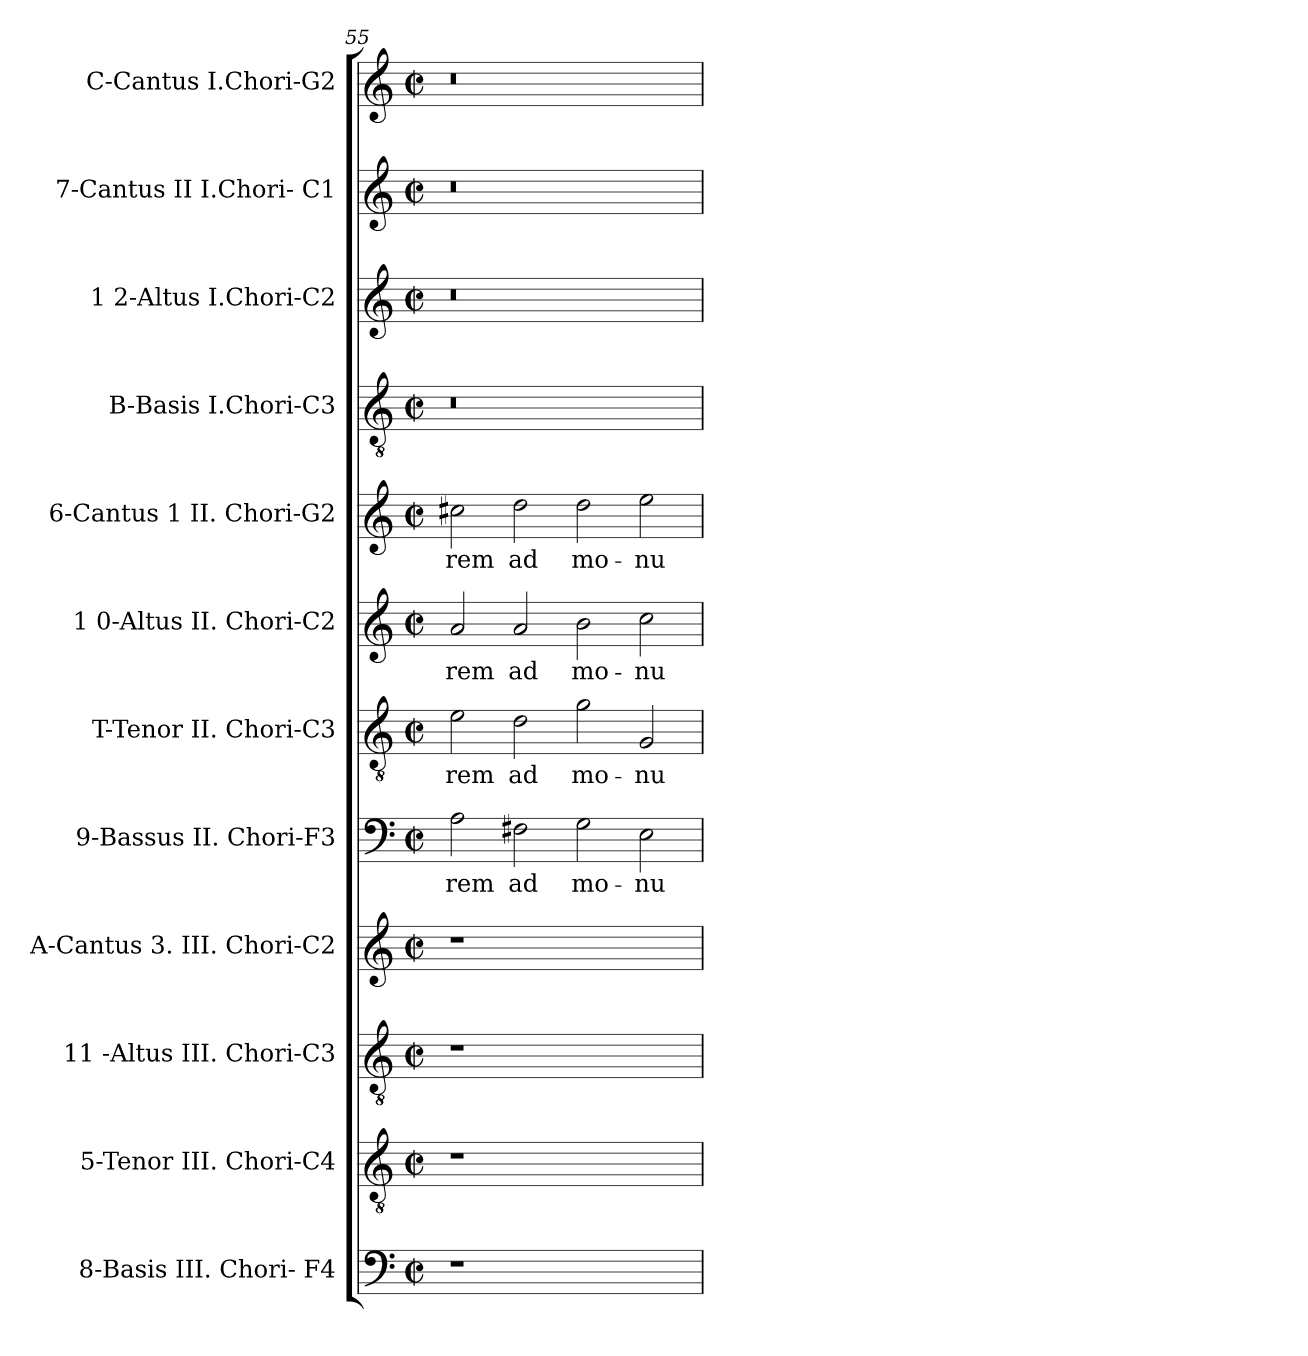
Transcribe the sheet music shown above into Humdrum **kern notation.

**kern	**kern	**kern	**kern	**kern	**text	**kern	**text	**kern	**text	**kern	**text	**kern	**kern	**kern	**kern
*part12	*part11	*part10	*part9	*part8	*part8	*part7	*part7	*part6	*part6	*part5	*part5	*part4	*part3	*part2	*part1
*staff12	*staff11	*staff10	*staff9	*staff8	*staff8	*staff7	*staff7	*staff6	*staff6	*staff5	*staff5	*staff4	*staff3	*staff2	*staff1
*I"8-Basis  III. Chori- F4	*I"5-Tenor  III. Chori-C4	*I"11 -Altus  III. Chori-C3	*I"A-Cantus 3.  III. Chori-C2	*I"9-Bassus  II. Chori-F3	*	*I"T-Tenor  II. Chori-C3	*	*I"1 0-Altus  II. Chori-C2	*	*I"6-Cantus 1  II. Chori-G2	*	*I"B-Basis  I.Chori-C3	*I"1 2-Altus  I.Chori-C2	*I"7-Cantus II  I.Chori- C1	*I"C-Cantus  I.Chori-G2
*	*	*	*I'A	*	*	*I'T	*	*	*	*	*	*I'B	*	*	*I'C
*clefF4	*clefGv2	*clefGv2	*clefG2	*clefF4	*	*clefGv2	*	*clefG2	*	*clefG2	*	*clefGv2	*clefG2	*clefG2	*clefG2
*k[]	*k[]	*k[]	*k[]	*k[]	*	*k[]	*	*k[]	*	*k[]	*	*k[]	*k[]	*k[]	*k[]
*C:	*C:	*C:	*C:	*C:	*	*C:	*	*C:	*	*C:	*	*C:	*C:	*C:	*C:
*M2/2	*M2/2	*M2/2	*M2/2	*M2/2	*	*M2/2	*	*M2/2	*	*M2/2	*	*M2/2	*M2/2	*M2/2	*M2/2
*met(c|)	*met(c|)	*met(c|)	*met(c|)	*met(c|)	*	*met(c|)	*	*met(c|)	*	*met(c|)	*	*met(c|)	*met(c|)	*met(c|)	*met(c|)
=55	=55	=55	=55	=55	=55	=55	=55	=55	=55	=55	=55	=55	=55	=55	=55
!	!	!	!	!	!LO:LY:b:cj	!	!LO:LY:b:cj	!	!LO:LY:b:cj	!	!LO:LY:b:cj	!	!	!	!
1r	1r	1r	1r	2A\	-rem	2e\	-rem	2a/	-rem	2cc#X\	-rem	0r	0r	0r	0r
!	!	!	!	!	!LO:LY:b:cj	!	!LO:LY:b:cj	!	!LO:LY:b:cj	!	!LO:LY:b:cj	!	!	!	!
.	.	.	.	2F#X\	ad	2d\	ad	2a/	ad	2dd\	ad	.	.	.	.
!	!	!	!	!	!LO:LY:b:cj	!	!LO:LY:b:cj	!	!LO:LY:b:cj	!	!LO:LY:b:cj	!	!	!	!
1ryy	1ryy	1ryy	1ryy	2G\	mo-	2g\	mo-	2b\	mo-	2dd\	mo-	.	.	.	.
!	!	!	!	!	!LO:LY:b:cj	!	!LO:LY:b:cj	!	!LO:LY:b:cj	!	!LO:LY:b:cj	!	!	!	!
.	.	.	.	2E\	-nu-	2G/	-nu-	2cc\	-nu-	2ee\	-nu-	.	.	.	.
=	=	=	=	=	=	=	=	=	=	=	=	=	=	=	=
*-	*-	*-	*-	*-	*-	*-	*-	*-	*-	*-	*-	*-	*-	*-	*-
